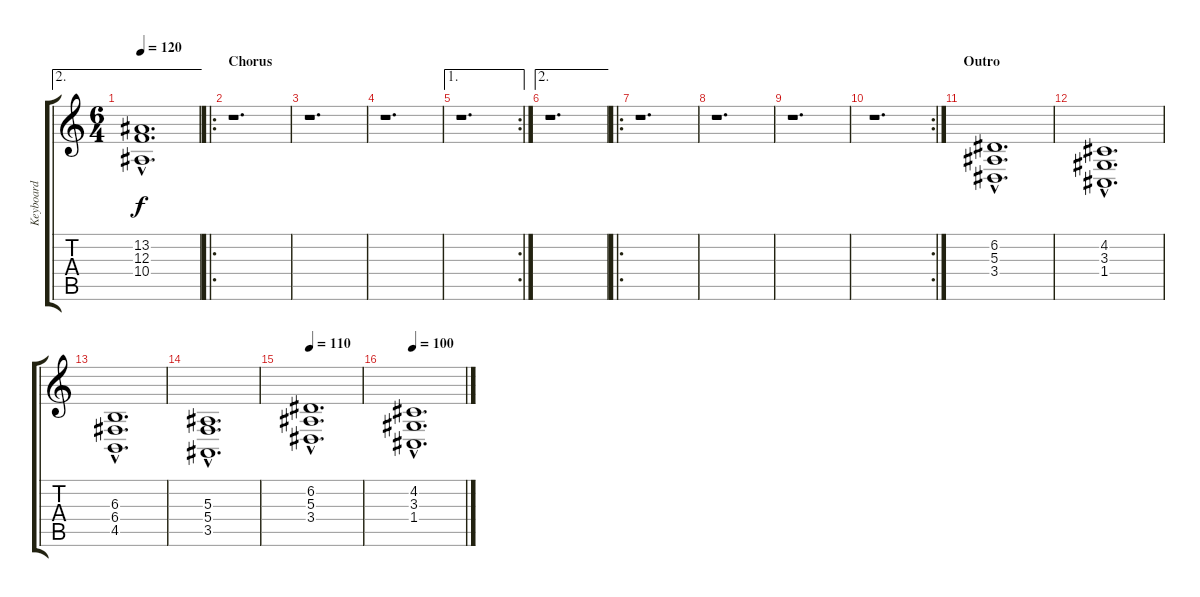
\track ("Keyboard" "Keyboard") {instrument choiraahs}
\staff {score tabs}
\tuning (D4 A3 F3 C3 G2 C2) {hide}
\ae 2
\ts (6 4)
\tempo 120
\clef g2
\ks c
(13.2{hac} 12.3{hac} 10.4{hac}).1{d dy f} |
\ro
\section ("" "Chorus")
r.1{d} |
r.1{d} |
r.1{d} |
\ae 1
\rc 2
r.1{d} |
\ae 2
r.1{d} |
\ro
r.1{d} |
r.1{d} |
r.1{d} |
\rc 2
r.1{d} |
\section ("" "Outro")
(6.2{hac} 5.3{hac} 3.4{hac}).1{d} |
(4.2{hac} 3.3{hac} 1.4{hac}).1{d} |
(6.3{hac} 6.4{hac} 4.5{hac}).1{d} |
(5.3{hac} 5.4{hac} 3.5{hac}).1{d} |
\tempo 110
(6.2{hac} 5.3{hac} 3.4{hac}).1{d} |
\tempo 100
(4.2{hac} 3.3{hac} 1.4{hac}).1{d}
